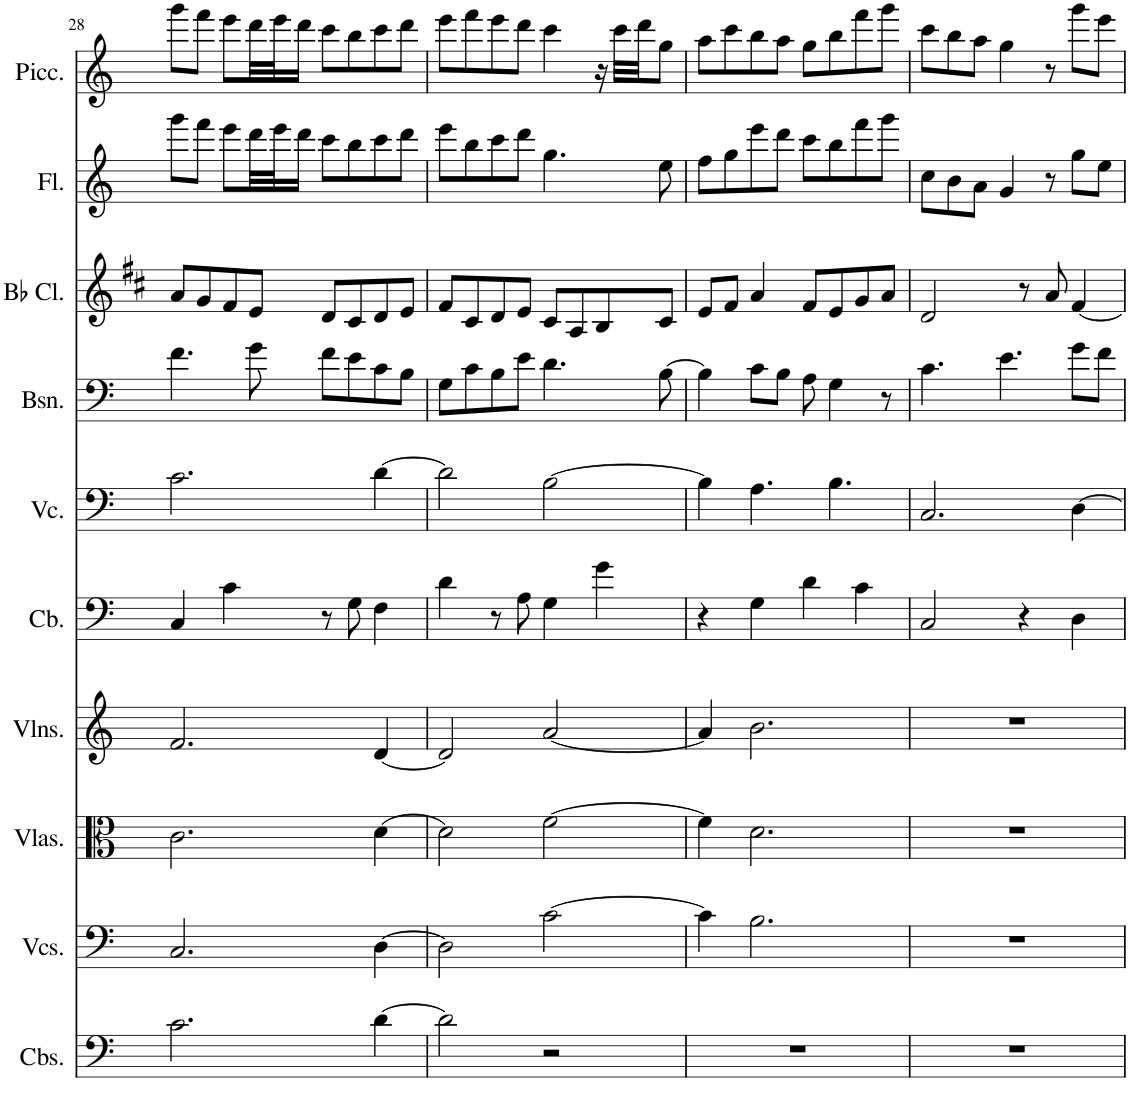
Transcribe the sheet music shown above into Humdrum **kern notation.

**kern	**kern	**kern	**kern	**kern	**kern	**kern	**kern	**kern	**kern
*part10	*part9	*part8	*part7	*part6	*part5	*part4	*part3	*part2	*part1
*staff10	*staff9	*staff8	*staff7	*staff6	*staff5	*staff4	*staff3	*staff2	*staff1
*I"Contrabasses	*I"Violoncellos	*I"Violas	*I"Violins	*I"Contrabass	*I"Violoncello	*I"Bassoon	*I"Bb Clarinet	*I"Flute	*I"Piccolo
*I'Cbs.	*I'Vcs.	*I'Vlas.	*I'Vlns.	*I'Cb.	*I'Vc.	*I'Bsn.	*I'Bb Cl.	*I'Fl.	*I'Picc.
!!LO:PB:g=z
*clefF4	*clefF4	*clefC3	*clefG2	*clefF4	*clefF4	*clefF4	*clefG2	*clefG2	*clefG2
*Trd7c12	*	*	*	*Trd7c12	*	*	*Trd1c2	*	*Trd-7c-12
*k[]	*k[]	*k[]	*k[]	*k[]	*k[]	*k[]	*k[f#c#]	*k[]	*k[]
*M4/4	*M4/4	*M4/4	*M4/4	*M4/4	*M4/4	*M4/4	*M4/4	*M4/4	*M4/4
=28	=28	=28	=28	=28	=28	=28	=28	=28	=28
2.c\	2.C/	2.c\	2.f/	4C/	2.c\	4.f\	8a/L	8ggg\L	8ggg\L
.	.	.	.	.	.	.	8g/	8fff\J	8fff\J
.	.	.	.	4c\	.	.	8f#/	8eee\L	8eee\L
.	.	.	.	.	.	8g\	8e/J	32ddd\LL	32ddd\LL
.	.	.	.	.	.	.	.	32eee\J	32eee\J
.	.	.	.	.	.	.	.	16ddd\JJ	16ddd\JJ
.	.	.	.	8r	.	8f\L	8d/L	8ccc\L	8ccc\L
.	.	.	.	8G\	.	8e\	8c#/	8bb\	8bb\
[4d\	[4D\	[4d\	[4d/	4F\	[4d\	8c\	8d/	8ccc\	8ccc\
.	.	.	.	.	.	8B\J	8e/J	8ddd\J	8ddd\J
=29	=29	=29	=29	=29	=29	=29	=29	=29	=29
2d\]	2D\]	2d\]	2d/]	4d\	2d\]	8G\L	8f#/L	8eee\L	8eee\L
.	.	.	.	.	.	8c\	8c#/	8bb\	8fff\
.	.	.	.	8r	.	8B\	8d/	8ccc\	8eee\
.	.	.	.	8A\	.	8e\J	8e/J	8ddd\J	8ddd\J
2r	[2c\	[2f\	[2a/	4G\	[2B\	4.d\	8c#/L	4.gg\	4ccc\
.	.	.	.	.	.	.	8A/	.	.
.	.	.	.	4g\	.	.	8B/	.	16r
.	.	.	.	.	.	.	.	.	32ccc\LLL
.	.	.	.	.	.	.	.	.	32ddd\JJ
.	.	.	.	.	.	[8B\	8c#/J	8ee\	8gg\J
=30	=30	=30	=30	=30	=30	=30	=30	=30	=30
1r	4c\]	4f\]	4a/]	4r	4B\]	4B\]	8e/L	8ff\L	8aa\L
.	.	.	.	.	.	.	8f#/J	8gg\	8ccc\
.	2.B\	2.d\	2.b\	4G\	4.A\	8c\L	4a/	8eee\	8bb\
.	.	.	.	.	.	8B\J	.	8ddd\J	8aa\J
.	.	.	.	4d\	.	8A\	8f#/L	8ccc\L	8gg\L
.	.	.	.	.	4.B\	4G\	8e/	8bb\	8bb\
.	.	.	.	4c\	.	.	8g/	8fff\	8fff\
.	.	.	.	.	.	8r	8a/J	8ggg\J	8ggg\J
=31	=31	=31	=31	=31	=31	=31	=31	=31	=31
1r	1r	1r	1r	2C/	2.C/	4.c\	2d/	8cc\L	8ccc\L
.	.	.	.	.	.	.	.	8b\	8bb\
.	.	.	.	.	.	.	.	8a\J	8aa\J
.	.	.	.	.	.	4.e\	.	4g/	4gg\
.	.	.	.	4r	.	.	8r	.	.
.	.	.	.	.	.	.	8a/	8r	8r
.	.	.	.	4D\	[4D\	8g\L	[4f#/	8gg\L	8ggg\L
.	.	.	.	.	.	8f\J	.	8ee\J	8eee\J
=	=	=	=	=	=	=	=	=	=
*-	*-	*-	*-	*-	*-	*-	*-	*-	*-
